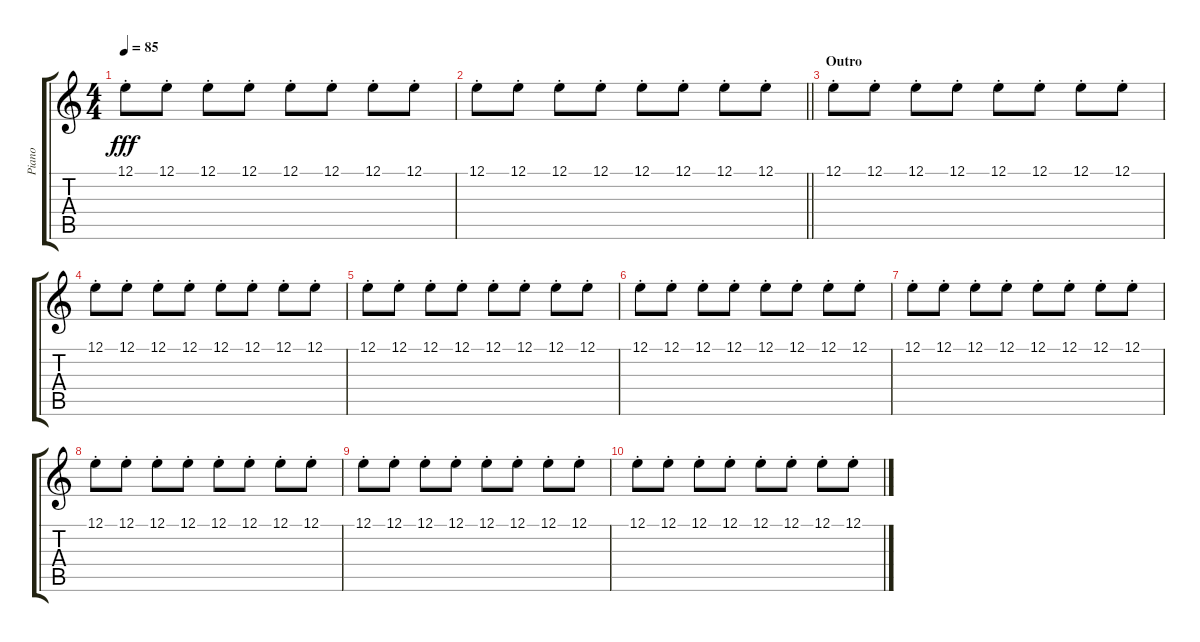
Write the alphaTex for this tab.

\track ("Piano" "Piano") {instrument brightacousticpiano}
\staff {score tabs}
\tuning (E4 B3 G3 D3 A2 E2) {hide}
\ts (4 4)
\tempo 85
\clef g2
\ks c
12.1{st}.8{dy fff} 12.1{st}.8 12.1{st}.8 12.1{st}.8 12.1{st}.8 12.1{st}.8 12.1{st}.8 12.1{st}.8 |
\barLineRight lightlight
12.1{st}.8 12.1{st}.8 12.1{st}.8 12.1{st}.8 12.1{st}.8 12.1{st}.8 12.1{st}.8 12.1{st}.8 |
\section ("" "Outro")
12.1{st}.8 12.1{st}.8 12.1{st}.8 12.1{st}.8 12.1{st}.8 12.1{st}.8 12.1{st}.8 12.1{st}.8 |
12.1{st}.8 12.1{st}.8 12.1{st}.8 12.1{st}.8 12.1{st}.8 12.1{st}.8 12.1{st}.8 12.1{st}.8 |
12.1{st}.8 12.1{st}.8 12.1{st}.8 12.1{st}.8 12.1{st}.8 12.1{st}.8 12.1{st}.8 12.1{st}.8 |
12.1{st}.8 12.1{st}.8 12.1{st}.8 12.1{st}.8 12.1{st}.8 12.1{st}.8 12.1{st}.8 12.1{st}.8 |
12.1{st}.8 12.1{st}.8 12.1{st}.8 12.1{st}.8 12.1{st}.8 12.1{st}.8 12.1{st}.8 12.1{st}.8 |
12.1{st}.8 12.1{st}.8 12.1{st}.8 12.1{st}.8 12.1{st}.8 12.1{st}.8 12.1{st}.8 12.1{st}.8 |
12.1{st}.8 12.1{st}.8 12.1{st}.8 12.1{st}.8 12.1{st}.8 12.1{st}.8 12.1{st}.8 12.1{st}.8 |
12.1{st}.8 12.1{st}.8 12.1{st}.8 12.1{st}.8 12.1{st}.8 12.1{st}.8 12.1{st}.8 12.1{st}.8
